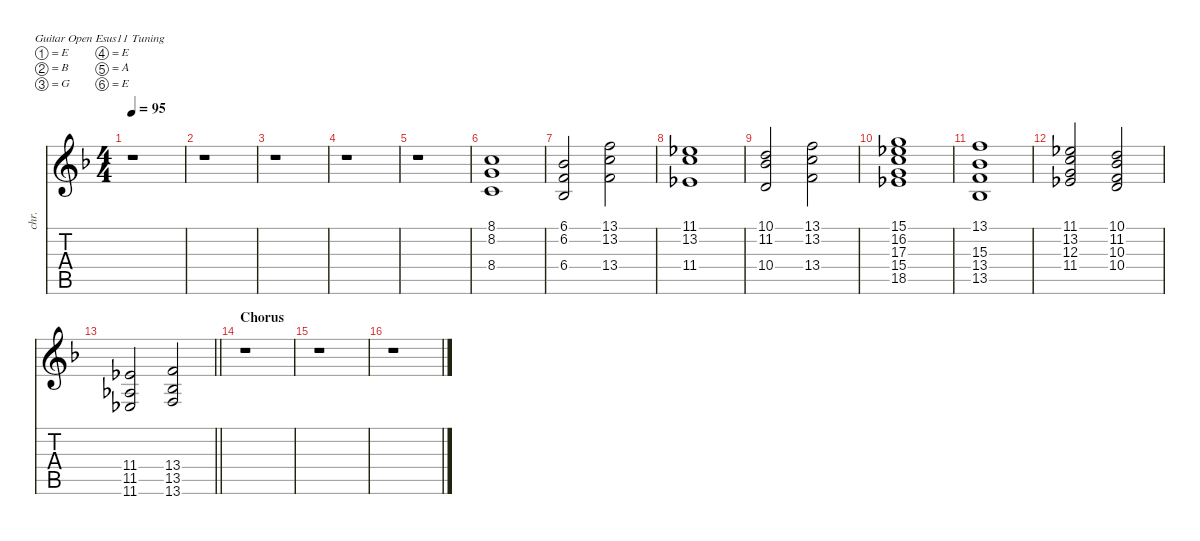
\defaultSystemsLayout 4
\hideDynamics
\bracketExtendMode nobrackets
\track ("Choirs" "chr.") {instrument choiraahs}
\staff {score tabs}
\tuning (E4 B3 G3 E3 A2 E2)
\ts (4 4)
\tempo 95
\clef g2
\ks f
r.1{dy f} |
r.1 |
r.1 |
r.1 |
r.1 |
(8.1{acc forcenatural} 8.2{acc forcenatural} 8.4{acc forcenatural}).1{dy mf} |
(6.1{acc b} 6.2{acc forcenatural} 6.4{acc b}).2{dy f} (13.1{acc forcenatural} 13.2{acc forcenatural} 13.4{acc forcenatural}).2 |
(11.1{acc b} 13.2{acc forcenatural} 11.4{acc b}).1{dy mf} |
(10.1{acc forcenatural} 11.2{acc b} 10.4{acc forcenatural}).2 (13.1{acc forcenatural} 13.2{acc forcenatural} 13.4{acc forcenatural}).2{dy f} |
(15.1{acc forcenatural} 16.2{acc b} 17.3{acc forcenatural} 15.4{acc forcenatural} 18.5{acc b}).1 |
(13.1{acc forcenatural} 15.3{acc b} 13.4{acc forcenatural} 13.5{acc b}).1 |
(11.1{acc b} 13.2{acc forcenatural} 12.3{acc forcenatural} 11.4{acc b}).2{dy mf} (10.1{acc forcenatural} 11.2{acc b} 10.3{acc forcenatural} 10.4{acc forcenatural}).2 |
\barLineRight lightlight
(11.4{acc b} 11.5{acc b} 11.6{acc b}).2{dy f} (13.4{acc forcenatural} 13.5{acc b} 13.6{acc forcenatural}).2 |
\section ("" "Chorus")
r.1 |
r.1 |
r.1
